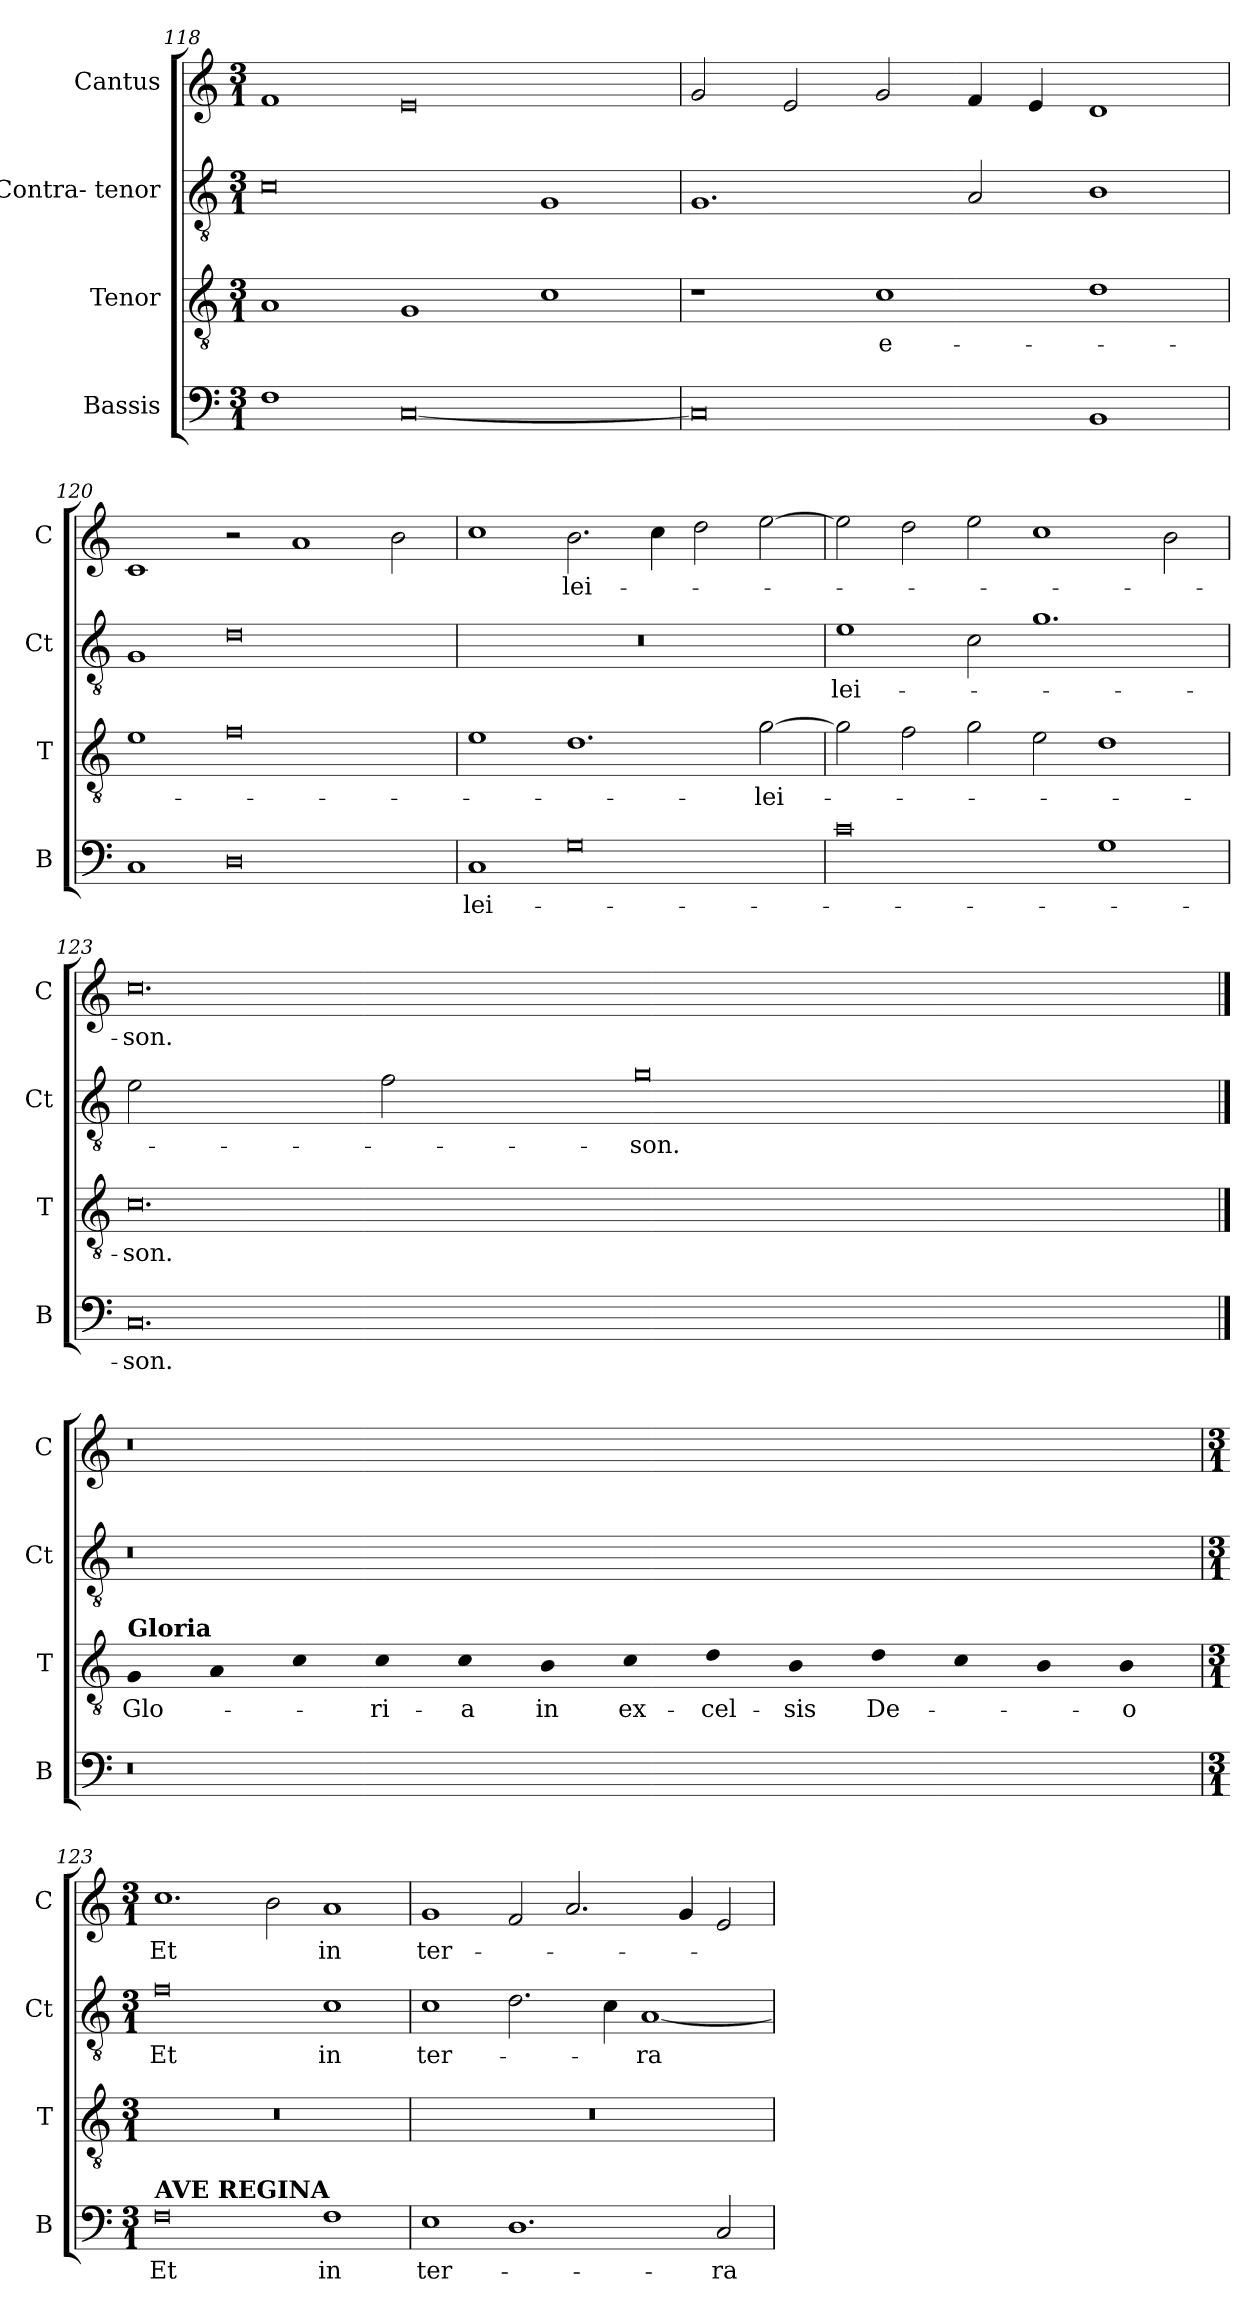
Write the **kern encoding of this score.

**kern	**text	**kern	**text	**kern	**text	**kern	**text
*part4	*part4	*part3	*part3	*part2	*part2	*part1	*part1
*staff4	*staff4	*staff3	*staff3	*staff2	*staff2	*staff1	*staff1
*I"Bassis	*	*I"Tenor	*	*I"Contra- tenor	*	*I"Cantus	*
*I'B	*	*I'T	*	*I'Ct	*	*I'C	*
*clefF4	*	*clefGv2	*	*clefGv2	*	*clefG2	*
*k[]	*	*k[]	*	*k[]	*	*k[]	*
*C:	*	*C:	*	*C:	*	*C:	*
*M3/1	*	*M3/1	*	*M3/1	*	*M3/1	*
=118	=118	=118	=118	=118	=118	=118	=118
1F	.	1A	.	0c	.	1f	.
[0C	.	1G	.	.	.	0e	.
.	.	1c	.	1G	.	.	.
=119	=119	=119	=119	=119	=119	=119	=119
0C]	.	1r	.	1.G	.	2g/	.
.	.	.	.	.	.	2e/	.
!	!	!	!LO:LY:b	!	!	!	!
.	.	1c	e-	.	.	2g/	.
.	.	.	.	2A/	.	4f/	.
.	.	.	.	.	.	4e/	.
1BB	.	1d	.	1B	.	1d	.
=120	=120	=120	=120	=120	=120	=120	=120
1C	.	1e	.	1G	.	1c	.
0D	.	0f	.	0d	.	2r	.
.	.	.	.	.	.	1a	.
.	.	.	.	.	.	2b\	.
=121	=121	=121	=121	=121	=121	=121	=121
!	!LO:LY:b	!	!	!	!	!	!
1C	-lei-	1e	.	0.r	.	1cc	.
!	!	!	!	!	!	!	!LO:LY:b
0G	.	1.d	.	.	.	2.b\	-lei-
.	.	.	.	.	.	4cc\	.
.	.	.	.	.	.	2dd\	.
!	!	!	!LO:LY:b	!	!	!	!
.	.	[2g\	-lei-	.	.	[2ee\	.
=122	=122	=122	=122	=122	=122	=122	=122
!	!	!	!	!	!LO:LY:b	!	!
0c	.	2g\]	.	1e	-lei-	2ee\]	.
.	.	2f\	.	.	.	2dd\	.
.	.	2g\	.	2c\	.	2ee\	.
.	.	2e\	.	1.g	.	1cc	.
1G	.	1d	.	.	.	.	.
.	.	.	.	.	.	2b\	.
=123	=123	=123	=123	=123	=123	=123	=123
!	!LO:LY:b	!	!LO:LY:b	!	!	!	!LO:LY:b
0.C	-son.	0.c	-son.	2e\	.	0.cc	-son.
.	.	.	.	2f\	.	.	.
!	!	!	!	!	!LO:LY:b	!	!
.	.	.	.	0g	-son.	.	.
!!LO:LB:g=z
==123X1	==123X1	==123X1	==123X1	==123X1	==123X1	==123X1	==123X1
!	!	!LO:TX:a:B:t=Gloria	!	!	!	!	!
!	!	!LO:N:head=solid	!LO:LY:b	!	!	!	!
0.r	.	1G	Glo-	0.r	.	0.r	.
!	!	!LO:N:head=solid	!	!	!	!	!
.	.	1A	.	.	.	.	.
!	!	!LO:N:head=solid	!	!	!	!	!
.	.	1c	.	.	.	.	.
!	!	!LO:N:head=solid	!LO:LY:b	!	!	!	!
000ryy	.	1c	-ri-	000ryy	.	000ryy	.
!	!	!LO:N:head=solid	!LO:LY:b	!	!	!	!
.	.	1c	-a	.	.	.	.
!	!	!LO:N:head=solid	!LO:LY:b	!	!	!	!
.	.	1B	in	.	.	.	.
!	!	!LO:N:head=solid	!LO:LY:b	!	!	!	!
.	.	1c	ex-	.	.	.	.
!	!	!LO:N:head=solid	!LO:LY:b	!	!	!	!
.	.	1d	-cel-	.	.	.	.
!	!	!LO:N:head=solid	!LO:LY:b	!	!	!	!
.	.	1B	-sis	.	.	.	.
!	!	!LO:N:head=solid	!LO:LY:b	!	!	!	!
.	.	1d	De-	.	.	.	.
!	!	!LO:N:head=solid	!	!	!	!	!
.	.	1c	.	.	.	.	.
!	!	!LO:N:head=solid	!	!	!	!	!
0ryy	.	1B	.	0ryy	.	0ryy	.
!	!	!LO:N:head=solid	!LO:LY:b	!	!	!	!
.	.	1B	-o	.	.	.	.
!!LO:PB:g=z
=123X2	=123X2	=123X2	=123X2	=123X2	=123X2	=123X2	=123X2
*M3/1	*	*M3/1	*	*M3/1	*	*M3/1	*
!LO:TX:a:B:t=AVE REGINA	!	!	!	!	!	!	!
!	!LO:LY:b	!	!	!	!LO:LY:b	!	!LO:LY:b
0F	Et	0.r	.	0f	Et	1.cc	Et
.	.	.	.	.	.	2b\	.
!	!LO:LY:b	!	!	!	!LO:LY:b	!	!LO:LY:b
1F	in	.	.	1c	in	1a	in
=124	=124	=124	=124	=124	=124	=124	=124
!	!LO:LY:b	!	!	!	!LO:LY:b	!	!LO:LY:b
1E	ter-	0.r	.	1c	ter-	1g	ter-
1.D	.	.	.	2.d\	.	2f/	.
.	.	.	.	.	.	2.a/	.
.	.	.	.	4c\	.	.	.
!	!	!	!	!	!LO:LY:b	!	!
.	.	.	.	[1A	-ra	.	.
.	.	.	.	.	.	4g/	.
!	!LO:LY:b	!	!	!	!	!	!
2C/	-ra	.	.	.	.	2e/	.
=	=	=	=	=	=	=	=
*-	*-	*-	*-	*-	*-	*-	*-
